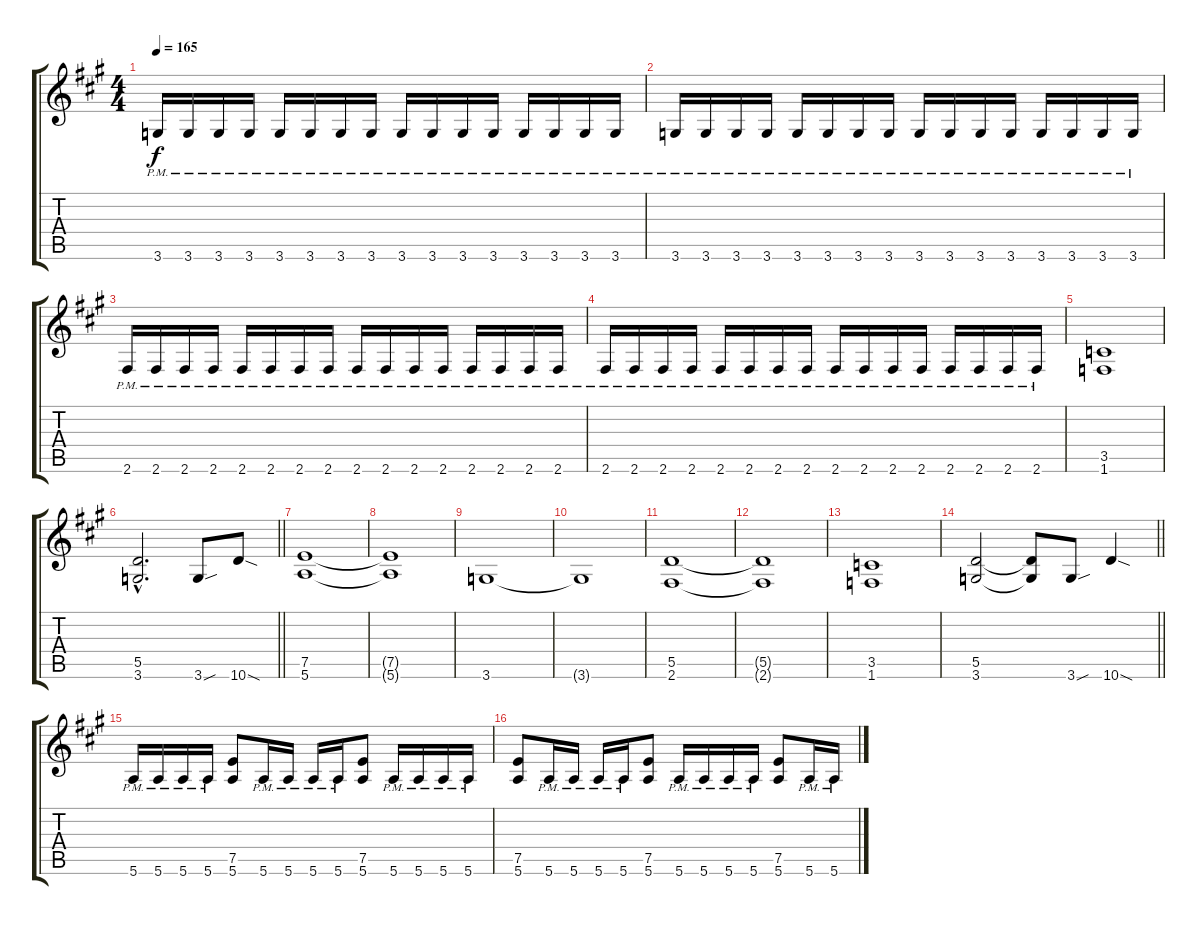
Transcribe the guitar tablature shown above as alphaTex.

\track "" {instrument distortionguitar}
\staff {score tabs}
\tuning (E4 B3 G3 D3 A2 E2) {hide}
\ts (4 4)
\tempo 165
\clef g2
\ks a
3.6{pm}.16{dy f} 3.6{pm}.16 3.6{pm}.16 3.6{pm}.16 3.6{pm}.16 3.6{pm}.16 3.6{pm}.16 3.6{pm}.16 3.6{pm}.16 3.6{pm}.16 3.6{pm}.16 3.6{pm}.16 3.6{pm}.16 3.6{pm}.16 3.6{pm}.16 3.6{pm}.16 |
3.6{pm}.16 3.6{pm}.16 3.6{pm}.16 3.6{pm}.16 3.6{pm}.16 3.6{pm}.16 3.6{pm}.16 3.6{pm}.16 3.6{pm}.16 3.6{pm}.16 3.6{pm}.16 3.6{pm}.16 3.6{pm}.16 3.6{pm}.16 3.6{pm}.16 3.6{pm}.16 |
2.6{pm}.16 2.6{pm}.16 2.6{pm}.16 2.6{pm}.16 2.6{pm}.16 2.6{pm}.16 2.6{pm}.16 2.6{pm}.16 2.6{pm}.16 2.6{pm}.16 2.6{pm}.16 2.6{pm}.16 2.6{pm}.16 2.6{pm}.16 2.6{pm}.16 2.6{pm}.16 |
2.6{pm}.16 2.6{pm}.16 2.6{pm}.16 2.6{pm}.16 2.6{pm}.16 2.6{pm}.16 2.6{pm}.16 2.6{pm}.16 2.6{pm}.16 2.6{pm}.16 2.6{pm}.16 2.6{pm}.16 2.6{pm}.16 2.6{pm}.16 2.6{pm}.16 2.6{pm}.16 |
(3.5 1.6).1 |
\barLineRight lightlight
(5.5{hac} 3.6{hac}).2{d} 3.6{sou}.8 10.6{sod}.8 |
(7.5 5.6).1 |
(7.5{t} 5.6{t}).1 |
3.6.1 |
3.6{t}.1 |
(5.5 2.6).1 |
(5.5{t} 2.6{t}).1 |
(3.5 1.6).1 |
\barLineRight lightlight
(5.5 3.6).2 (5.5{t} 3.6{t}).8 3.6{sou}.8 10.6{sod}.4 |
5.6{pm}.16 5.6{pm}.16 5.6{pm}.16 5.6{pm}.16 (7.5 5.6).8 5.6{pm}.16 5.6{pm}.16 5.6{pm}.16 5.6{pm}.16 (7.5 5.6).8 5.6{pm}.16 5.6{pm}.16 5.6{pm}.16 5.6{pm}.16 |
(7.5 5.6).8 5.6{pm}.16 5.6{pm}.16 5.6{pm}.16 5.6{pm}.16 (7.5 5.6).8 5.6{pm}.16 5.6{pm}.16 5.6{pm}.16 5.6{pm}.16 (7.5 5.6).8 5.6{pm}.16 5.6{pm}.16
